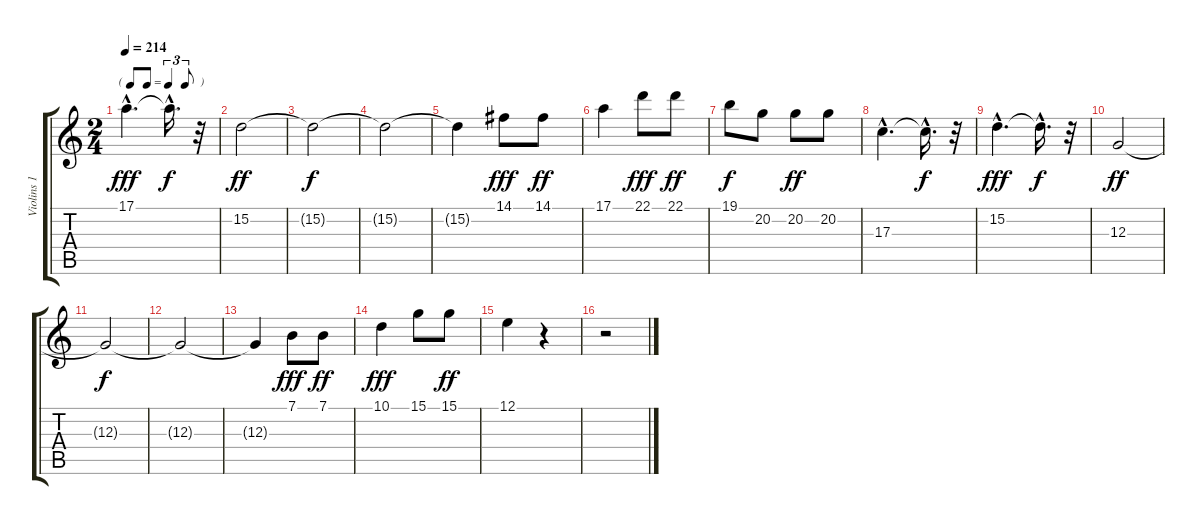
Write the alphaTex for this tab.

\track ("Violins 1" "Violins 1") {instrument stringensemble1}
\staff {score tabs}
\tuning (E4 B3 G3 D3 A2 E2) {hide}
\ts (2 4)
\tf triplet8th
\tempo 214
\clef g2
\ks c
17.1{hac}.4{d dy fff} 17.1{hac t}.16{d dy f} r.32 |
15.2.2{dy ff} |
15.2{t}.2{dy f} |
15.2{t}.2 |
15.2{t}.4 14.1.8{dy fff} 14.1.8{dy ff} |
17.1.4 22.1.8{dy fff} 22.1.8{dy ff} |
19.1.8{dy f} 20.2.8 20.2.8{dy ff} 20.2.8 |
17.3{hac}.4{d} 17.3{hac t}.16{d dy f} r.32 |
15.2{hac}.4{d dy fff} 15.2{hac t}.16{d dy f} r.32 |
12.3.2{dy ff} |
12.3{t}.2{dy f} |
12.3{t}.2 |
12.3{t}.4 7.1.8{dy fff} 7.1.8{dy ff} |
10.1.4{dy fff} 15.1.8 15.1.8{dy ff} |
12.1.4 r.4 |
r.2
